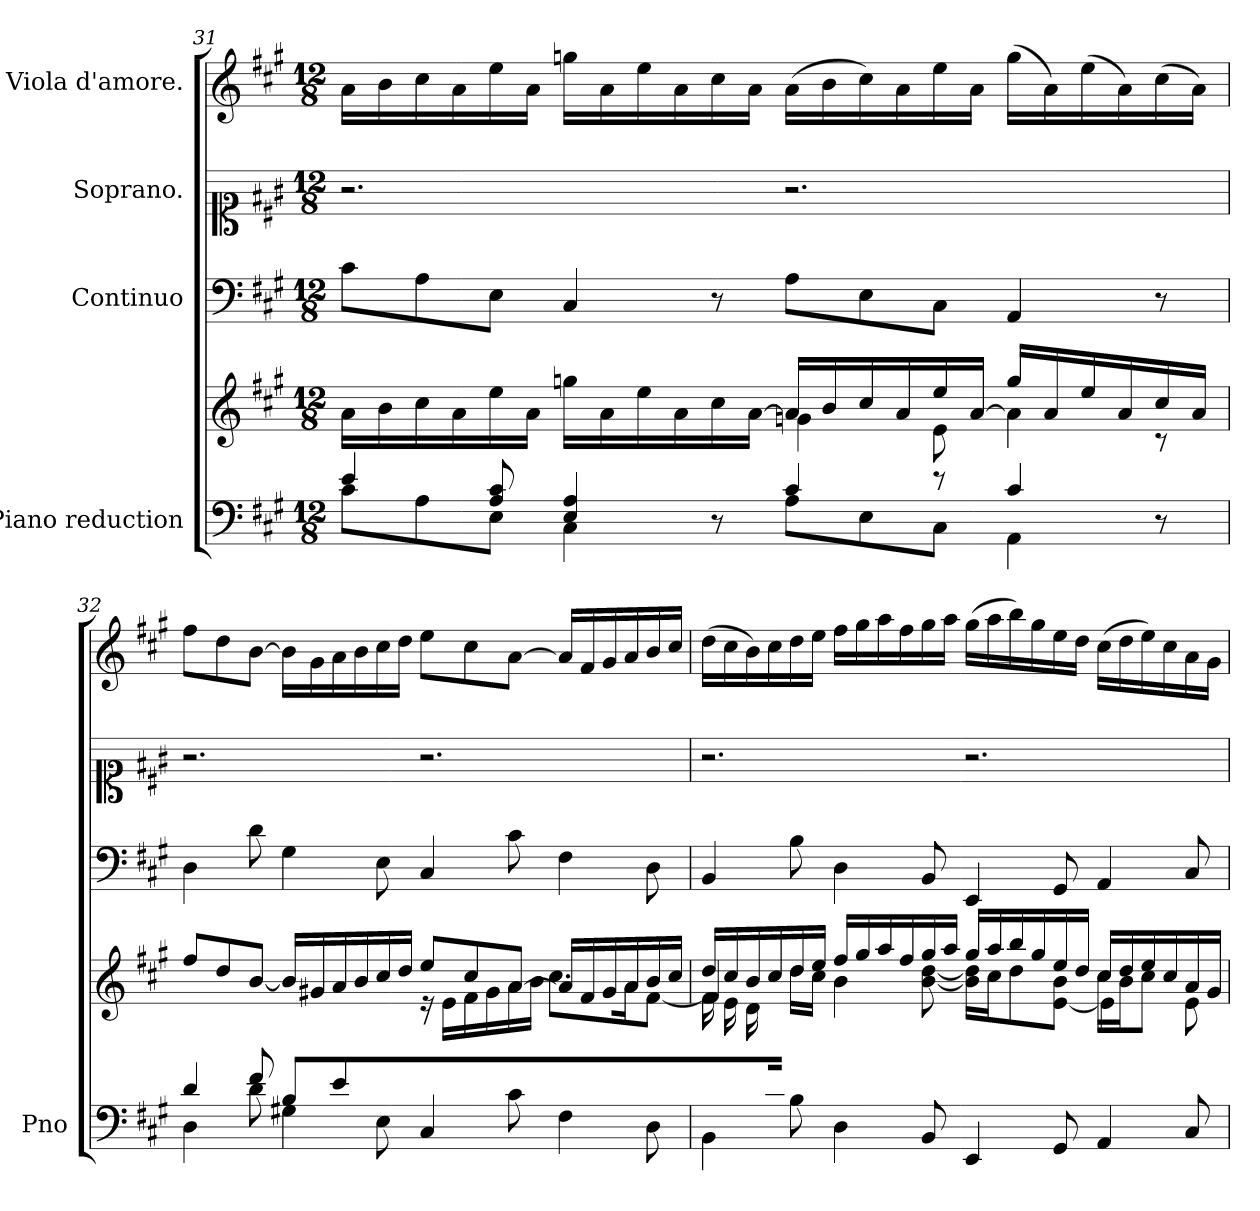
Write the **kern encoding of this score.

**kern	**kern	**kern	**kern	**kern
*part4	*part4	*part3	*part2	*part1
*staff5	*staff4	*staff3	*staff2	*staff1
*I"Piano reduction	*	*I"Continuo	*I"Soprano.	*I"Viola d'amore.
*I'Pno	*	*	*	*
*clefF4	*clefG2	*clefF4	*clefC1	*clefG2
*k[f#c#g#]	*k[f#c#g#]	*k[f#c#g#]	*k[f#c#g#]	*k[f#c#g#]
*A:	*A:	*A:	*A:	*A:
*M12/8	*M12/8	*M12/8	*M12/8	*M12/8
=31	=31	=31	=31	=31
*^	*^	*	*	*
4e/	8c#\L	16a\LL	2.ryy	8c#\L	2.r	16a\LL
.	.	16b\	.	.	.	16b\
.	8A\	16cc#\	.	8A\	.	16cc#\
.	.	16a\	.	.	.	16a\
8A/ 8c#/	8E\J	16ee\	.	8E\J	.	16ee\
.	.	16a\JJ	.	.	.	16a\JJ
4E/ 4A/	4C#\	16ggn\LL	.	4C#/	.	16ggn\LL
.	.	16a\	.	.	.	16a\
.	.	16ee\	.	.	.	16ee\
.	.	16a\	.	.	.	16a\
8r	8ryy	16cc#\	.	8r	.	16cc#\
.	.	[16a\JJ	.	.	.	16a\JJ
4c#/	8A\L	16a/LL]	4gn\	8A\L	2.r	(>16a\LL
.	.	16b/	.	.	.	16b\
.	8E\	16cc#/	.	8E\	.	16cc#\)
.	.	16a/	.	.	.	16a\
8r	8C#\J	16ee/	8e\	8C#\J	.	16ee\
.	.	[16a/JJ	.	.	.	16a\JJ
4c#/	4AA\	16gg/LL	4a\]	4AA/	.	(>16gg\LL
.	.	16a/	.	.	.	16a\)
.	.	16ee/	.	.	.	(>16ee\
.	.	16a/	.	.	.	16a\)
8r	8ryy	16cc#/	8r	8r	.	(>16cc#\
.	.	16a/JJ	.	.	.	16a\JJ)
!!LO:PB:g=z
=32	=32	=32	=32	=32	=32	=32
4d/	4D\	8ff#/L	8ryy	4D\	2.r	8ff#\L
*	*	*v	*v	*	*	*
.	.	8dd/	.	.	8dd\
8f#/	8d\	[8b/J	8d\	.	[8b\J
8B/L	4G#X\	16b/LL]	4G#\	.	16b\LL]
.	.	16g#X/	.	.	16g#\
8e/	.	16a/	.	.	16a\
.	.	16b/	.	.	16b\
*	*	*^	*	*	*
2..ryy	8E\	16cc#/	8g#\J	8E\	.	16cc#\
.	.	16dd/JJ	.	.	.	16dd\JJ
.	4C#/	8ee/L	16r	4C#/	2.r	8ee\L
.	.	.	16e\LL	.	.	.
.	.	8cc#/	16f#\	.	.	8cc#\
.	.	.	16g#\	.	.	.
.	8c#\	[8a/J	16a\	8c#\	.	[8a\J
.	.	.	16b\JJ	.	.	.
.	4F#\	16a/LL]	8.cc#\L	4F#\	.	16a/LL]
.	.	16f#/	.	.	.	16f#/
.	.	16g#/	.	.	.	16g#/
.	.	16a/	16a\K	.	.	16a/
.	8D\	16b/	[8f#\J	8D\	.	16b/
.	.	16cc#/JJ	.	.	.	16cc#/JJ
=33	=33	=33	=33	=33	=33	=33
*	*	*	*^	*	*	*
8.ryy	4BB\	16dd/LL	4f#/]	16f#\LL	4BB/	2.r	(>16dd\LL
.	.	16cc#/	.	16e\	.	.	16cc#\
.	.	16b/	.	16d\	.	.	16b\)
16c#/J	.	16cc#/	.	8.ryy	.	.	16cc#\
8B/J	8B\	16dd/	16dd\LL	.	8B\	.	16dd\
.	.	16ee/JJ	16cc#\JJ	.	.	.	16ee\JJ
1ryy	4D\	16ff#/LL	4b\	8ryy	4D\	.	16ff#\LL
.	.	16gg#/	.	.	.	.	16gg#\
.	.	16aa/	.	4ryy	.	.	16aa\
.	.	16ff#/	.	.	.	.	16ff#\
.	8BB/	16gg#/	[8b\ [8dd\	.	8BB/	.	16gg#\
.	.	16aa/JJ	.	.	.	.	16aa\JJ
.	4EE/	16gg#/LL	16b\] 16dd\]LL	8ryy	4EE/	2.r	(>16gg#\LL
.	.	16aa/	16cc#\J	.	.	.	16aa\
.	.	16bb/	8dd\	4ryy	.	.	16bb\)
.	.	16gg#/	.	.	.	.	16gg#\
.	8GG#/	16ee/	[8e\ 8b\J	.	8GG#/	.	16ee\
.	.	16dd/JJ	.	.	.	.	16dd\JJ
.	4AA/	16cc#/LL	16cc#\LL	4e\]	4AA/	.	(>16cc#\LL
.	.	16dd/	16b\J	.	.	.	16dd\
.	.	16ee/	8cc#\J	.	.	.	16ee\)
.	.	16cc#/	.	.	.	.	16cc#\
8ryy	8C#/	16a/	8e\	8ryy	8C#/	.	16a\
.	.	16g#/JJ	.	.	.	.	16g#\JJ
*v	*v	*	*	*	*	*	*
*	*v	*v	*v	*	*	*
=	=	=	=	=
*-	*-	*-	*-	*-
